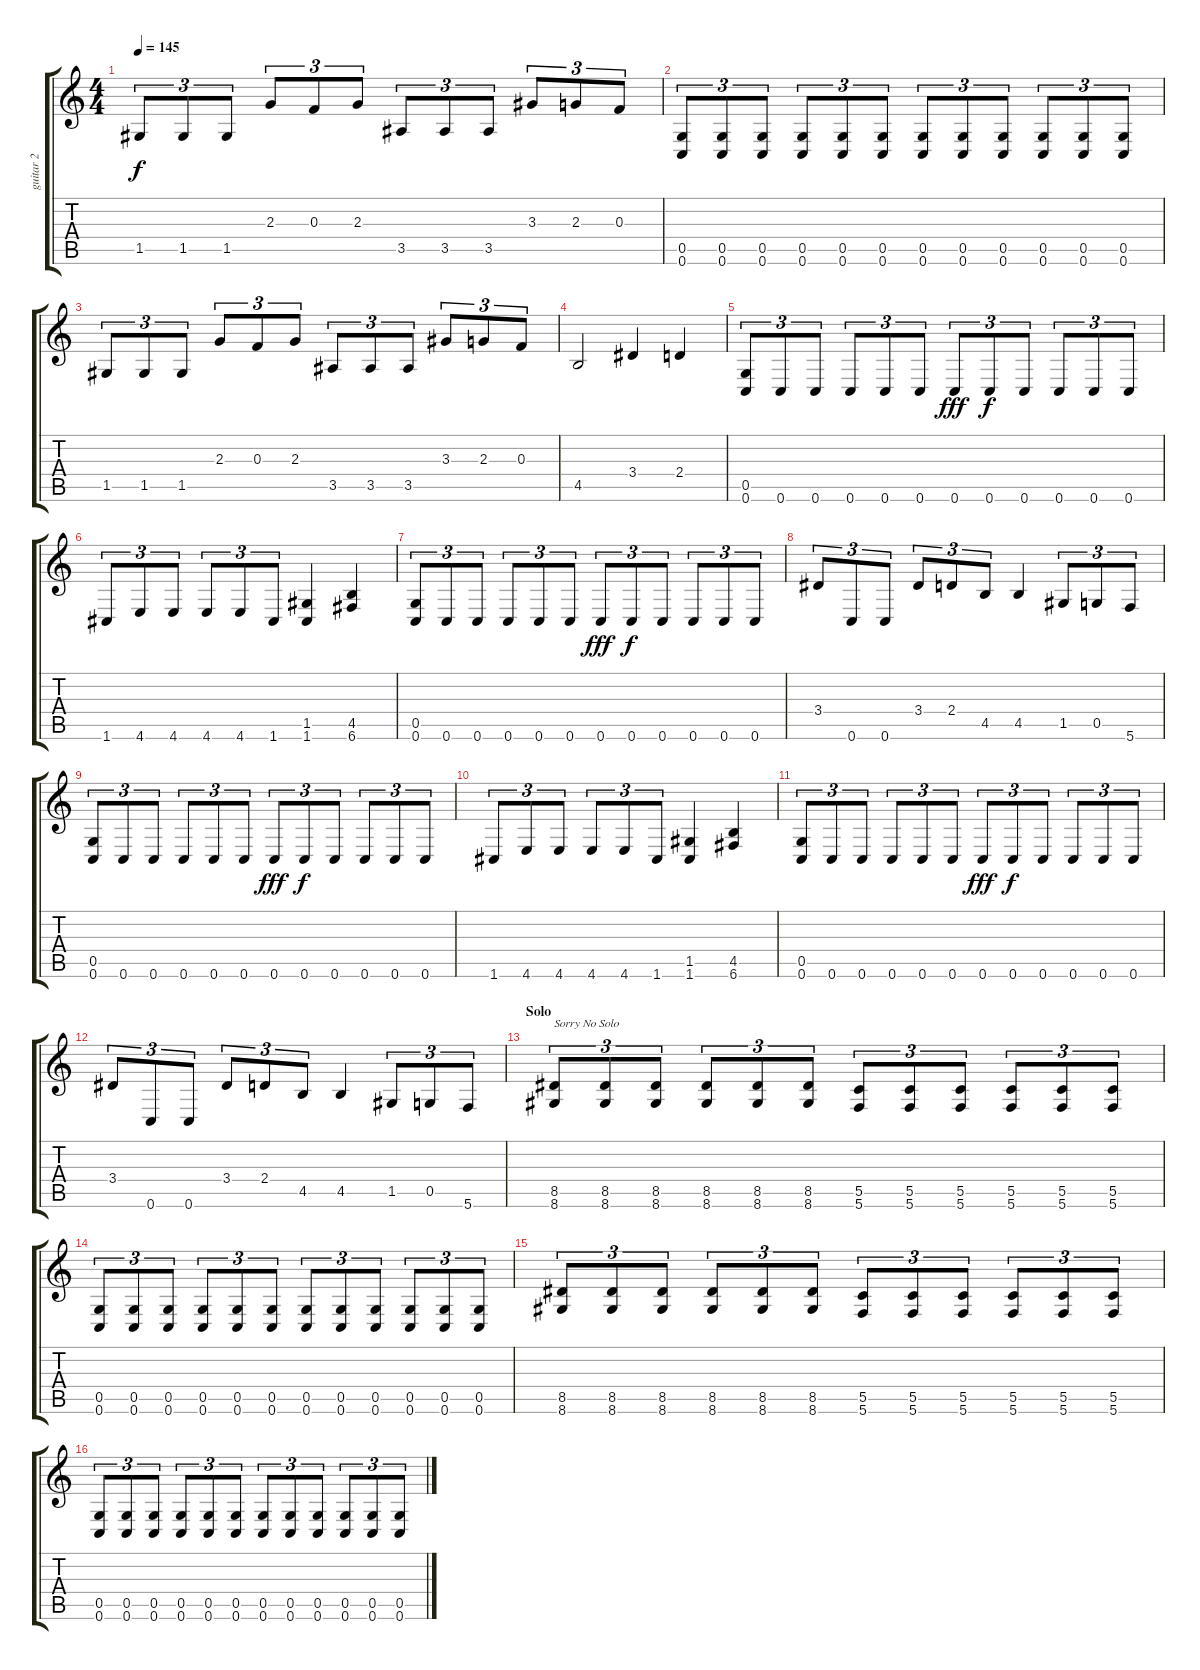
\track ("guitar 2" "guitar 2") {instrument overdrivenguitar}
\staff {score tabs}
\tuning (D4 A3 F3 C3 G2 C2) {hide}
\ts (4 4)
\tempo 145
\clef g2
\ks c
1.5.8{tu (3 2) dy f} 1.5.8{tu (3 2)} 1.5.8{tu (3 2)} 2.3.8{tu (3 2)} 0.3.8{tu (3 2)} 2.3.8{tu (3 2)} 3.5.8{tu (3 2)} 3.5.8{tu (3 2)} 3.5.8{tu (3 2)} 3.3.8{tu (3 2)} 2.3.8{tu (3 2)} 0.3.8{tu (3 2)} |
(0.5 0.6).8{tu (3 2)} (0.5 0.6).8{tu (3 2)} (0.5 0.6).8{tu (3 2)} (0.5 0.6).8{tu (3 2)} (0.5 0.6).8{tu (3 2)} (0.5 0.6).8{tu (3 2)} (0.5 0.6).8{tu (3 2)} (0.5 0.6).8{tu (3 2)} (0.5 0.6).8{tu (3 2)} (0.5 0.6).8{tu (3 2)} (0.5 0.6).8{tu (3 2)} (0.5 0.6).8{tu (3 2)} |
1.5.8{tu (3 2)} 1.5.8{tu (3 2)} 1.5.8{tu (3 2)} 2.3.8{tu (3 2)} 0.3.8{tu (3 2)} 2.3.8{tu (3 2)} 3.5.8{tu (3 2)} 3.5.8{tu (3 2)} 3.5.8{tu (3 2)} 3.3.8{tu (3 2)} 2.3.8{tu (3 2)} 0.3.8{tu (3 2)} |
4.5.2 3.4.4 2.4.4 |
(0.5 0.6).8{tu (3 2)} 0.6.8{tu (3 2)} 0.6.8{tu (3 2)} 0.6.8{tu (3 2)} 0.6.8{tu (3 2)} 0.6.8{tu (3 2)} 0.6.8{tu (3 2) dy fff} 0.6.8{tu (3 2) dy f} 0.6.8{tu (3 2)} 0.6.8{tu (3 2)} 0.6.8{tu (3 2)} 0.6.8{tu (3 2)} |
1.6.8{tu (3 2)} 4.6.8{tu (3 2)} 4.6.8{tu (3 2)} 4.6.8{tu (3 2)} 4.6.8{tu (3 2)} 1.6.8{tu (3 2)} (1.5 1.6).4 (4.5 6.6).4 |
(0.5 0.6).8{tu (3 2)} 0.6.8{tu (3 2)} 0.6.8{tu (3 2)} 0.6.8{tu (3 2)} 0.6.8{tu (3 2)} 0.6.8{tu (3 2)} 0.6.8{tu (3 2) dy fff} 0.6.8{tu (3 2) dy f} 0.6.8{tu (3 2)} 0.6.8{tu (3 2)} 0.6.8{tu (3 2)} 0.6.8{tu (3 2)} |
3.4.8{tu (3 2)} 0.6.8{tu (3 2)} 0.6.8{tu (3 2)} 3.4.8{tu (3 2)} 2.4.8{tu (3 2)} 4.5.8{tu (3 2)} 4.5.4 1.5.8{tu (3 2)} 0.5.8{tu (3 2)} 5.6.8{tu (3 2)} |
(0.5 0.6).8{tu (3 2)} 0.6.8{tu (3 2)} 0.6.8{tu (3 2)} 0.6.8{tu (3 2)} 0.6.8{tu (3 2)} 0.6.8{tu (3 2)} 0.6.8{tu (3 2) dy fff} 0.6.8{tu (3 2) dy f} 0.6.8{tu (3 2)} 0.6.8{tu (3 2)} 0.6.8{tu (3 2)} 0.6.8{tu (3 2)} |
1.6.8{tu (3 2)} 4.6.8{tu (3 2)} 4.6.8{tu (3 2)} 4.6.8{tu (3 2)} 4.6.8{tu (3 2)} 1.6.8{tu (3 2)} (1.5 1.6).4 (4.5 6.6).4 |
(0.5 0.6).8{tu (3 2)} 0.6.8{tu (3 2)} 0.6.8{tu (3 2)} 0.6.8{tu (3 2)} 0.6.8{tu (3 2)} 0.6.8{tu (3 2)} 0.6.8{tu (3 2) dy fff} 0.6.8{tu (3 2) dy f} 0.6.8{tu (3 2)} 0.6.8{tu (3 2)} 0.6.8{tu (3 2)} 0.6.8{tu (3 2)} |
3.4.8{tu (3 2)} 0.6.8{tu (3 2)} 0.6.8{tu (3 2)} 3.4.8{tu (3 2)} 2.4.8{tu (3 2)} 4.5.8{tu (3 2)} 4.5.4 1.5.8{tu (3 2)} 0.5.8{tu (3 2)} 5.6.8{tu (3 2)} |
\section ("" "Solo")
(8.5 8.6).8{tu (3 2) txt "Sorry No Solo"} (8.5 8.6).8{tu (3 2)} (8.5 8.6).8{tu (3 2)} (8.5 8.6).8{tu (3 2)} (8.5 8.6).8{tu (3 2)} (8.5 8.6).8{tu (3 2)} (5.5 5.6).8{tu (3 2)} (5.5 5.6).8{tu (3 2)} (5.5 5.6).8{tu (3 2)} (5.5 5.6).8{tu (3 2)} (5.5 5.6).8{tu (3 2)} (5.5 5.6).8{tu (3 2)} |
(0.5 0.6).8{tu (3 2)} (0.5 0.6).8{tu (3 2)} (0.5 0.6).8{tu (3 2)} (0.5 0.6).8{tu (3 2)} (0.5 0.6).8{tu (3 2)} (0.5 0.6).8{tu (3 2)} (0.5 0.6).8{tu (3 2)} (0.5 0.6).8{tu (3 2)} (0.5 0.6).8{tu (3 2)} (0.5 0.6).8{tu (3 2)} (0.5 0.6).8{tu (3 2)} (0.5 0.6).8{tu (3 2)} |
(8.5 8.6).8{tu (3 2)} (8.5 8.6).8{tu (3 2)} (8.5 8.6).8{tu (3 2)} (8.5 8.6).8{tu (3 2)} (8.5 8.6).8{tu (3 2)} (8.5 8.6).8{tu (3 2)} (5.5 5.6).8{tu (3 2)} (5.5 5.6).8{tu (3 2)} (5.5 5.6).8{tu (3 2)} (5.5 5.6).8{tu (3 2)} (5.5 5.6).8{tu (3 2)} (5.5 5.6).8{tu (3 2)} |
(0.5 0.6).8{tu (3 2)} (0.5 0.6).8{tu (3 2)} (0.5 0.6).8{tu (3 2)} (0.5 0.6).8{tu (3 2)} (0.5 0.6).8{tu (3 2)} (0.5 0.6).8{tu (3 2)} (0.5 0.6).8{tu (3 2)} (0.5 0.6).8{tu (3 2)} (0.5 0.6).8{tu (3 2)} (0.5 0.6).8{tu (3 2)} (0.5 0.6).8{tu (3 2)} (0.5 0.6).8{tu (3 2)}
